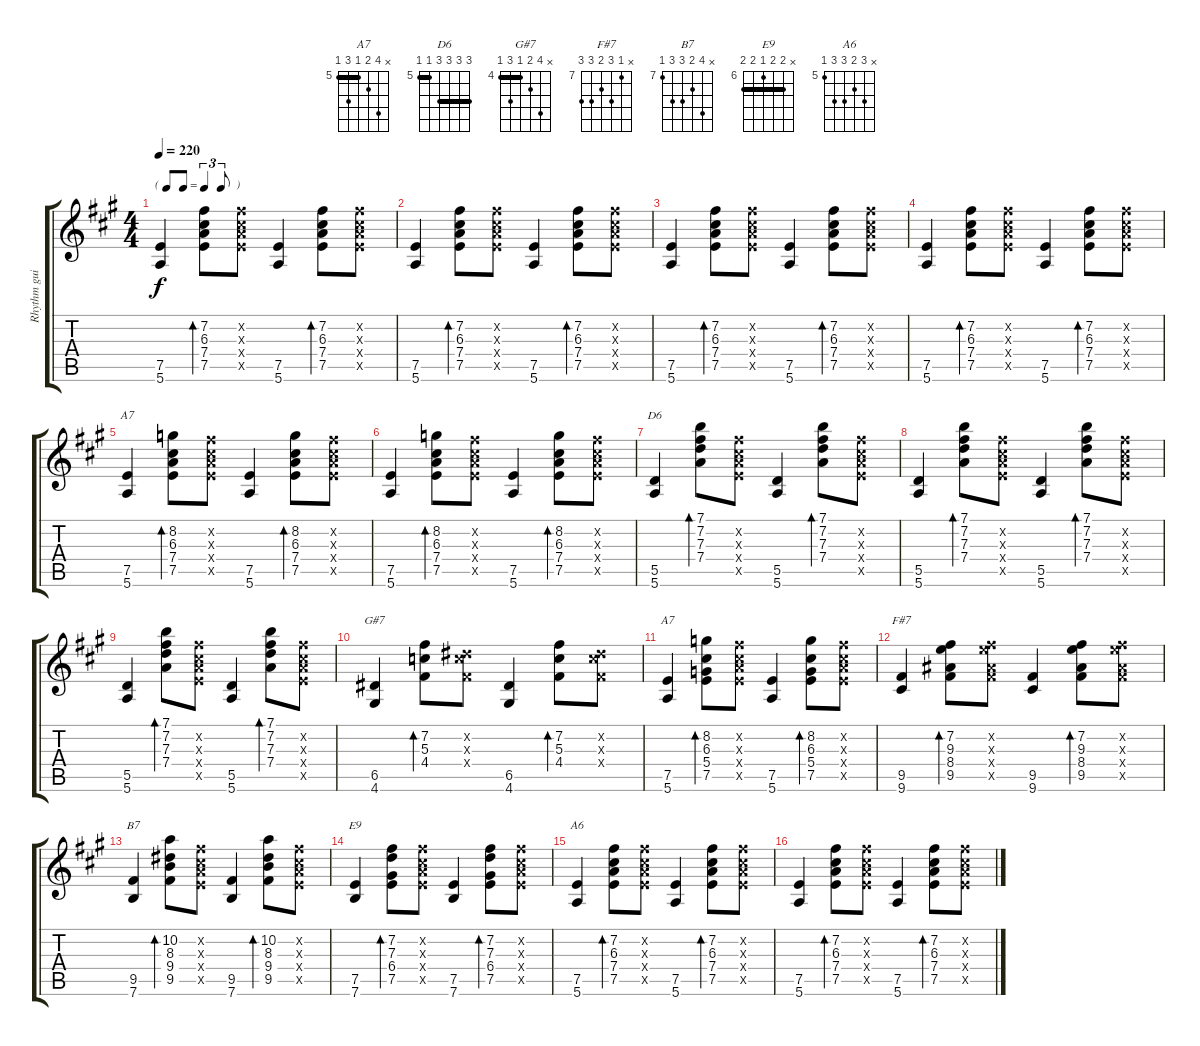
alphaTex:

\track ("Rhythm guitar" "Rhythm gui") {instrument acousticguitarsteel}
\staff {score tabs}
\tuning (E4 B3 G3 D3 A2 E2) {hide}
\chord ("A7" x 8 6 7 7 5) {firstfret 5}
\chord ("D6" 7 7 7 7 5 5) {firstfret 5 barre (5 7)}
\chord ("G#7" x 7 5 4 6 4) {firstfret 4 barre 4}
\chord ("A7" x 8 6 5 7 5) {firstfret 5 barre 5}
\chord ("F#7" x 7 9 8 9 9) {firstfret 7}
\chord ("B7" x 10 8 9 9 7) {firstfret 7}
\chord ("E9" x 7 7 6 7 7) {firstfret 6 barre 7}
\chord ("A6" x 7 6 7 7 5) {firstfret 5}
\ts (4 4)
\tf triplet8th
\tempo 220
\clef g2
\ks a
(7.5 5.6).4{dy f} (7.2 6.3 7.4 7.5).8{bd 60} (7.2{x} 6.3{x} 7.4{x} 7.5{x}).8 (7.5 5.6).4 (7.2 6.3 7.4 7.5).8{bd 60} (7.2{x} 6.3{x} 7.4{x} 7.5{x}).8 |
(7.5 5.6).4 (7.2 6.3 7.4 7.5).8{bd 60} (7.2{x} 6.3{x} 7.4{x} 7.5{x}).8 (7.5 5.6).4 (7.2 6.3 7.4 7.5).8{bd 60} (7.2{x} 6.3{x} 7.4{x} 7.5{x}).8 |
(7.5 5.6).4 (7.2 6.3 7.4 7.5).8{bd 60} (7.2{x} 6.3{x} 7.4{x} 7.5{x}).8 (7.5 5.6).4 (7.2 6.3 7.4 7.5).8{bd 60} (7.2{x} 6.3{x} 7.4{x} 7.5{x}).8 |
(7.5 5.6).4 (7.2 6.3 7.4 7.5).8{bd 60} (7.2{x} 6.3{x} 7.4{x} 7.5{x}).8 (7.5 5.6).4 (7.2 6.3 7.4 7.5).8{bd 60} (7.2{x} 6.3{x} 7.4{x} 7.5{x}).8 |
(7.5 5.6).4{ch "A7"} (8.2 6.3 7.4 7.5).8{bd 60} (7.2{x} 6.3{x} 7.4{x} 7.5{x}).8 (7.5 5.6).4 (8.2 6.3 7.4 7.5).8{bd 60} (7.2{x} 6.3{x} 7.4{x} 7.5{x}).8 |
(7.5 5.6).4 (8.2 6.3 7.4 7.5).8{bd 60} (7.2{x} 6.3{x} 7.4{x} 7.5{x}).8 (7.5 5.6).4 (8.2 6.3 7.4 7.5).8{bd 60} (7.2{x} 6.3{x} 7.4{x} 7.5{x}).8 |
(5.5 5.6).4{ch "D6"} (7.1 7.2 7.3 7.4).8{bd 60} (7.2{x} 6.3{x} 7.4{x} 7.5{x}).8 (5.5 5.6).4 (7.1 7.2 7.3 7.4).8{bd 60} (7.2{x} 6.3{x} 7.4{x} 7.5{x}).8 |
(5.5 5.6).4 (7.1 7.2 7.3 7.4).8{bd 60} (7.2{x} 6.3{x} 7.4{x} 7.5{x}).8 (5.5 5.6).4 (7.1 7.2 7.3 7.4).8{bd 60} (7.2{x} 6.3{x} 7.4{x} 7.5{x}).8 |
(5.5 5.6).4 (7.1 7.2 7.3 7.4).8{bd 60} (7.2{x} 6.3{x} 7.4{x} 7.5{x}).8 (5.5 5.6).4 (7.1 7.2 7.3 7.4).8{bd 60} (7.2{x} 6.3{x} 7.4{x} 7.5{x}).8 |
(6.5 4.6).4{ch "G#7"} (7.2 5.3 4.4).8{bd 60} (4.2{x} 5.3{x} 4.4{x}).8 (6.5 4.6).4 (7.2 5.3 4.4).8{bd 60} (4.2{x} 5.3{x} 4.4{x}).8 |
(7.5 5.6).4{ch "A7"} (8.2 6.3 5.4 7.5).8{bd 60} (7.2{x} 6.3{x} 7.4{x} 7.5{x}).8 (7.5 5.6).4 (8.2 6.3 5.4 7.5).8{bd 60} (7.2{x} 6.3{x} 7.4{x} 7.5{x}).8 |
(9.5 9.6).4{ch "F#7"} (7.2 9.3 8.4 9.5).8{bd 60} (7.2{x} 9.3{x} 8.4{x} 9.5{x}).8 (9.5 9.6).4 (7.2 9.3 8.4 9.5).8{bd 60} (7.2{x} 9.3{x} 8.4{x} 9.5{x}).8 |
(9.5 7.6).4{ch "B7"} (10.2 8.3 9.4 9.5).8{bd 60} (7.2{x} 6.3{x} 7.4{x} 7.5{x}).8 (9.5 7.6).4 (10.2 8.3 9.4 9.5).8{bd 60} (7.2{x} 6.3{x} 7.4{x} 7.5{x}).8 |
(7.5 7.6).4{ch "E9"} (7.2 7.3 6.4 7.5).8{bd 60} (7.2{x} 6.3{x} 7.4{x} 7.5{x}).8 (7.5 7.6).4 (7.2 7.3 6.4 7.5).8{bd 60} (7.2{x} 6.3{x} 7.4{x} 7.5{x}).8 |
(7.5 5.6).4{ch "A6"} (7.2 6.3 7.4 7.5).8{bd 60} (7.2{x} 6.3{x} 7.4{x} 7.5{x}).8 (7.5 5.6).4 (7.2 6.3 7.4 7.5).8{bd 60} (7.2{x} 6.3{x} 7.4{x} 7.5{x}).8 |
(7.5 5.6).4 (7.2 6.3 7.4 7.5).8{bd 60} (7.2{x} 6.3{x} 7.4{x} 7.5{x}).8 (7.5 5.6).4 (7.2 6.3 7.4 7.5).8{bd 60} (7.2{x} 6.3{x} 7.4{x} 7.5{x}).8
